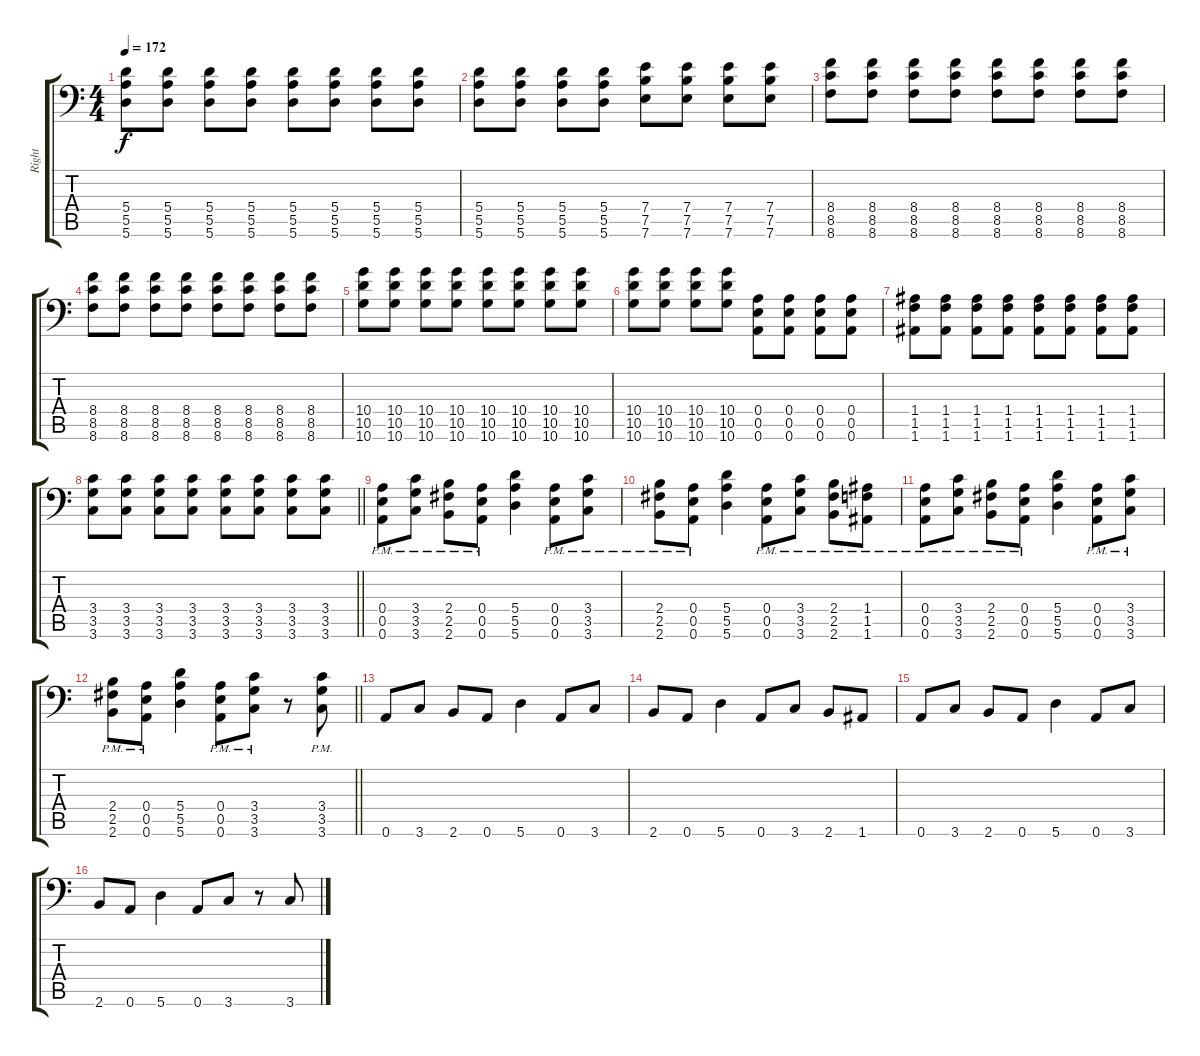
\track ("Right" "Right") {instrument distortionguitar}
\staff {score tabs}
\tuning (B3 Gb3 D3 A2 E2 A1) {hide}
\ts (4 4)
\tempo 172
\clef f4
\ks c
(5.4 5.5 5.6).8{dy f} (5.4 5.5 5.6).8 (5.4 5.5 5.6).8 (5.4 5.5 5.6).8 (5.4 5.5 5.6).8 (5.4 5.5 5.6).8 (5.4 5.5 5.6).8 (5.4 5.5 5.6).8 |
(5.4 5.5 5.6).8 (5.4 5.5 5.6).8 (5.4 5.5 5.6).8 (5.4 5.5 5.6).8 (7.4 7.5 7.6).8 (7.4 7.5 7.6).8 (7.4 7.5 7.6).8 (7.4 7.5 7.6).8 |
(8.4 8.5 8.6).8 (8.4 8.5 8.6).8 (8.4 8.5 8.6).8 (8.4 8.5 8.6).8 (8.4 8.5 8.6).8 (8.4 8.5 8.6).8 (8.4 8.5 8.6).8 (8.4 8.5 8.6).8 |
(8.4 8.5 8.6).8 (8.4 8.5 8.6).8 (8.4 8.5 8.6).8 (8.4 8.5 8.6).8 (8.4 8.5 8.6).8 (8.4 8.5 8.6).8 (8.4 8.5 8.6).8 (8.4 8.5 8.6).8 |
(10.4 10.5 10.6).8 (10.4 10.5 10.6).8 (10.4 10.5 10.6).8 (10.4 10.5 10.6).8 (10.4 10.5 10.6).8 (10.4 10.5 10.6).8 (10.4 10.5 10.6).8 (10.4 10.5 10.6).8 |
(10.4 10.5 10.6).8 (10.4 10.5 10.6).8 (10.4 10.5 10.6).8 (10.4 10.5 10.6).8 (0.4 0.5 0.6).8 (0.4 0.5 0.6).8 (0.4 0.5 0.6).8 (0.4 0.5 0.6).8 |
(1.4 1.5 1.6).8 (1.4 1.5 1.6).8 (1.4 1.5 1.6).8 (1.4 1.5 1.6).8 (1.4 1.5 1.6).8 (1.4 1.5 1.6).8 (1.4 1.5 1.6).8 (1.4 1.5 1.6).8 |
\barLineRight lightlight
(3.4 3.5 3.6).8 (3.4 3.5 3.6).8 (3.4 3.5 3.6).8 (3.4 3.5 3.6).8 (3.4 3.5 3.6).8 (3.4 3.5 3.6).8 (3.4 3.5 3.6).8 (3.4 3.5 3.6).8 |
(0.4{pm} 0.5{pm} 0.6{pm}).8 (3.4{pm} 3.5{pm} 3.6{pm}).8 (2.4{pm} 2.5{pm} 2.6{pm}).8 (0.4{pm} 0.5{pm} 0.6{pm}).8 (5.4 5.5 5.6).4 (0.4{pm} 0.5{pm} 0.6{pm}).8 (3.4{pm} 3.5{pm} 3.6{pm}).8 |
(2.4{pm} 2.5{pm} 2.6{pm}).8 (0.4{pm} 0.5{pm} 0.6{pm}).8 (5.4 5.5 5.6).4 (0.4{pm} 0.5{pm} 0.6{pm}).8 (3.4{pm} 3.5{pm} 3.6{pm}).8 (2.4{pm} 2.5{pm} 2.6{pm}).8 (1.4{pm} 1.5{pm} 1.6{pm}).8 |
(0.4{pm} 0.5{pm} 0.6{pm}).8 (3.4{pm} 3.5{pm} 3.6{pm}).8 (2.4{pm} 2.5{pm} 2.6{pm}).8 (0.4{pm} 0.5{pm} 0.6{pm}).8 (5.4 5.5 5.6).4 (0.4{pm} 0.5{pm} 0.6{pm}).8 (3.4{pm} 3.5{pm} 3.6{pm}).8 |
\barLineRight lightlight
(2.4{pm} 2.5{pm} 2.6{pm}).8 (0.4{pm} 0.5{pm} 0.6{pm}).8 (5.4 5.5 5.6).4 (0.4{pm} 0.5{pm} 0.6{pm}).8 (3.4{pm} 3.5{pm} 3.6{pm}).8 r.8 (3.4{pm} 3.5{pm} 3.6{pm}).8 |
0.6.8 3.6.8 2.6.8 0.6.8 5.6.4 0.6.8 3.6.8 |
2.6.8 0.6.8 5.6.4 0.6.8 3.6.8 2.6.8 1.6.8 |
0.6.8 3.6.8 2.6.8 0.6.8 5.6.4 0.6.8 3.6.8 |
2.6.8 0.6.8 5.6.4 0.6.8 3.6.8 r.8 3.6.8
